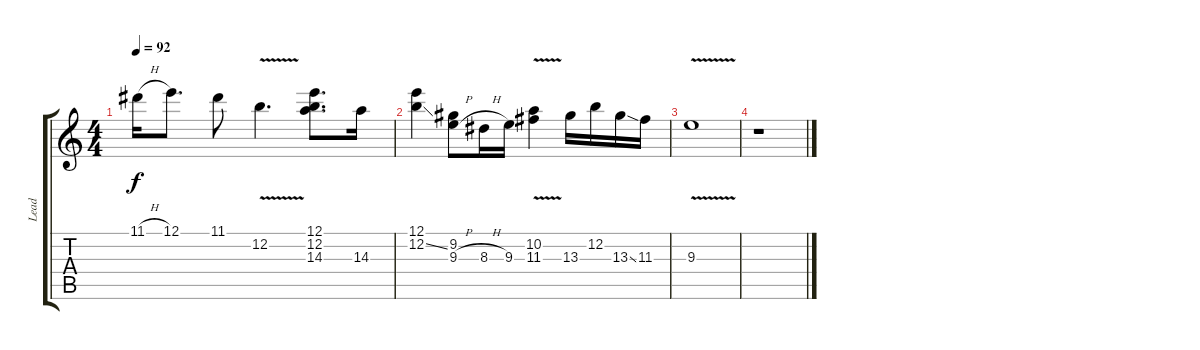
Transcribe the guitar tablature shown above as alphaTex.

\track ("Lead" "Lead") {instrument overdrivenguitar}
\staff {score tabs}
\tuning (E4 B3 G3 D3 A2 E2) {hide}
\ts (4 4)
\tempo 92
\clef g2
\ks c
11.1{h}.16{dy f} 12.1.8{d} 11.1.8 12.2{v}.4{d} (12.1 12.2 14.3).8{d} 14.3.16 |
(12.1 12.2{ss}).4 (9.2 9.3{h}).8 8.3{h}.16 9.3.16 (10.2{v} 11.3{v}).4 13.3.16 12.2.16 13.3{ss}.16 11.3.16 |
9.3{v}.1 |
r.1
